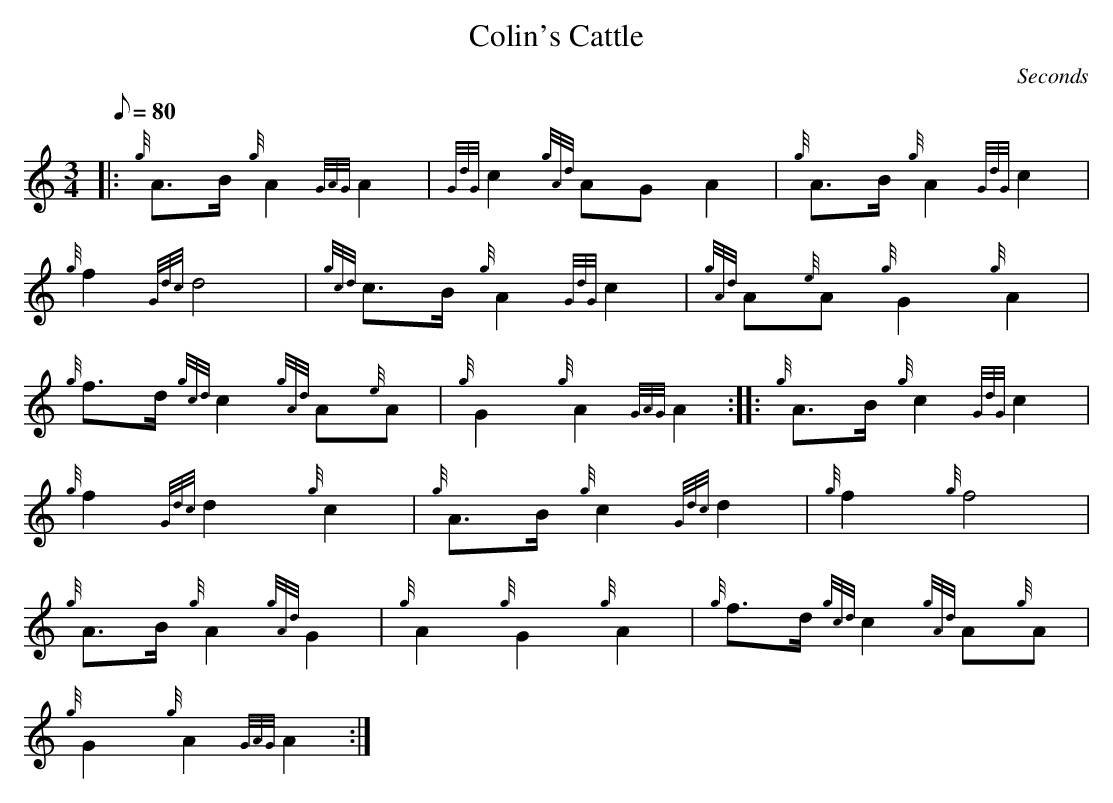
X:1
T:Colin's Cattle
M:3/4
L:1/8
Q:80
C:Seconds
K:HP
|: {g}A3/2B/2{g}A2{GAG}A2 | \
{GdG}c2{gAd}AGA2 | \
{g}A3/2B/2{g}A2{GdG}c2 |
{g}f2{Gdc}d4 | \
{gcd}c3/2B/2{g}A2{GdG}c2 | \
{gAd}A{e}A{g}G2{g}A2 |
{g}f3/2d/2{gcd}c2{gAd}A{e}A | \
{g}G2{g}A2{GAG}A2 :: \
{g}A3/2B/2{g}c2{GdG}c2 |
{g}f2{Gdc}d2{g}c2 | \
{g}A3/2B/2{g}c2{Gdc}d2 | \
{g}f2{g}f4 |
{g}A3/2B/2{g}A2{gAd}G2 | \
{g}A2{g}G2{g}A2 | \
{g}f3/2d/2{gcd}c2{gAd}A{g}A |
{g}G2{g}A2{GAG}A2 :|
